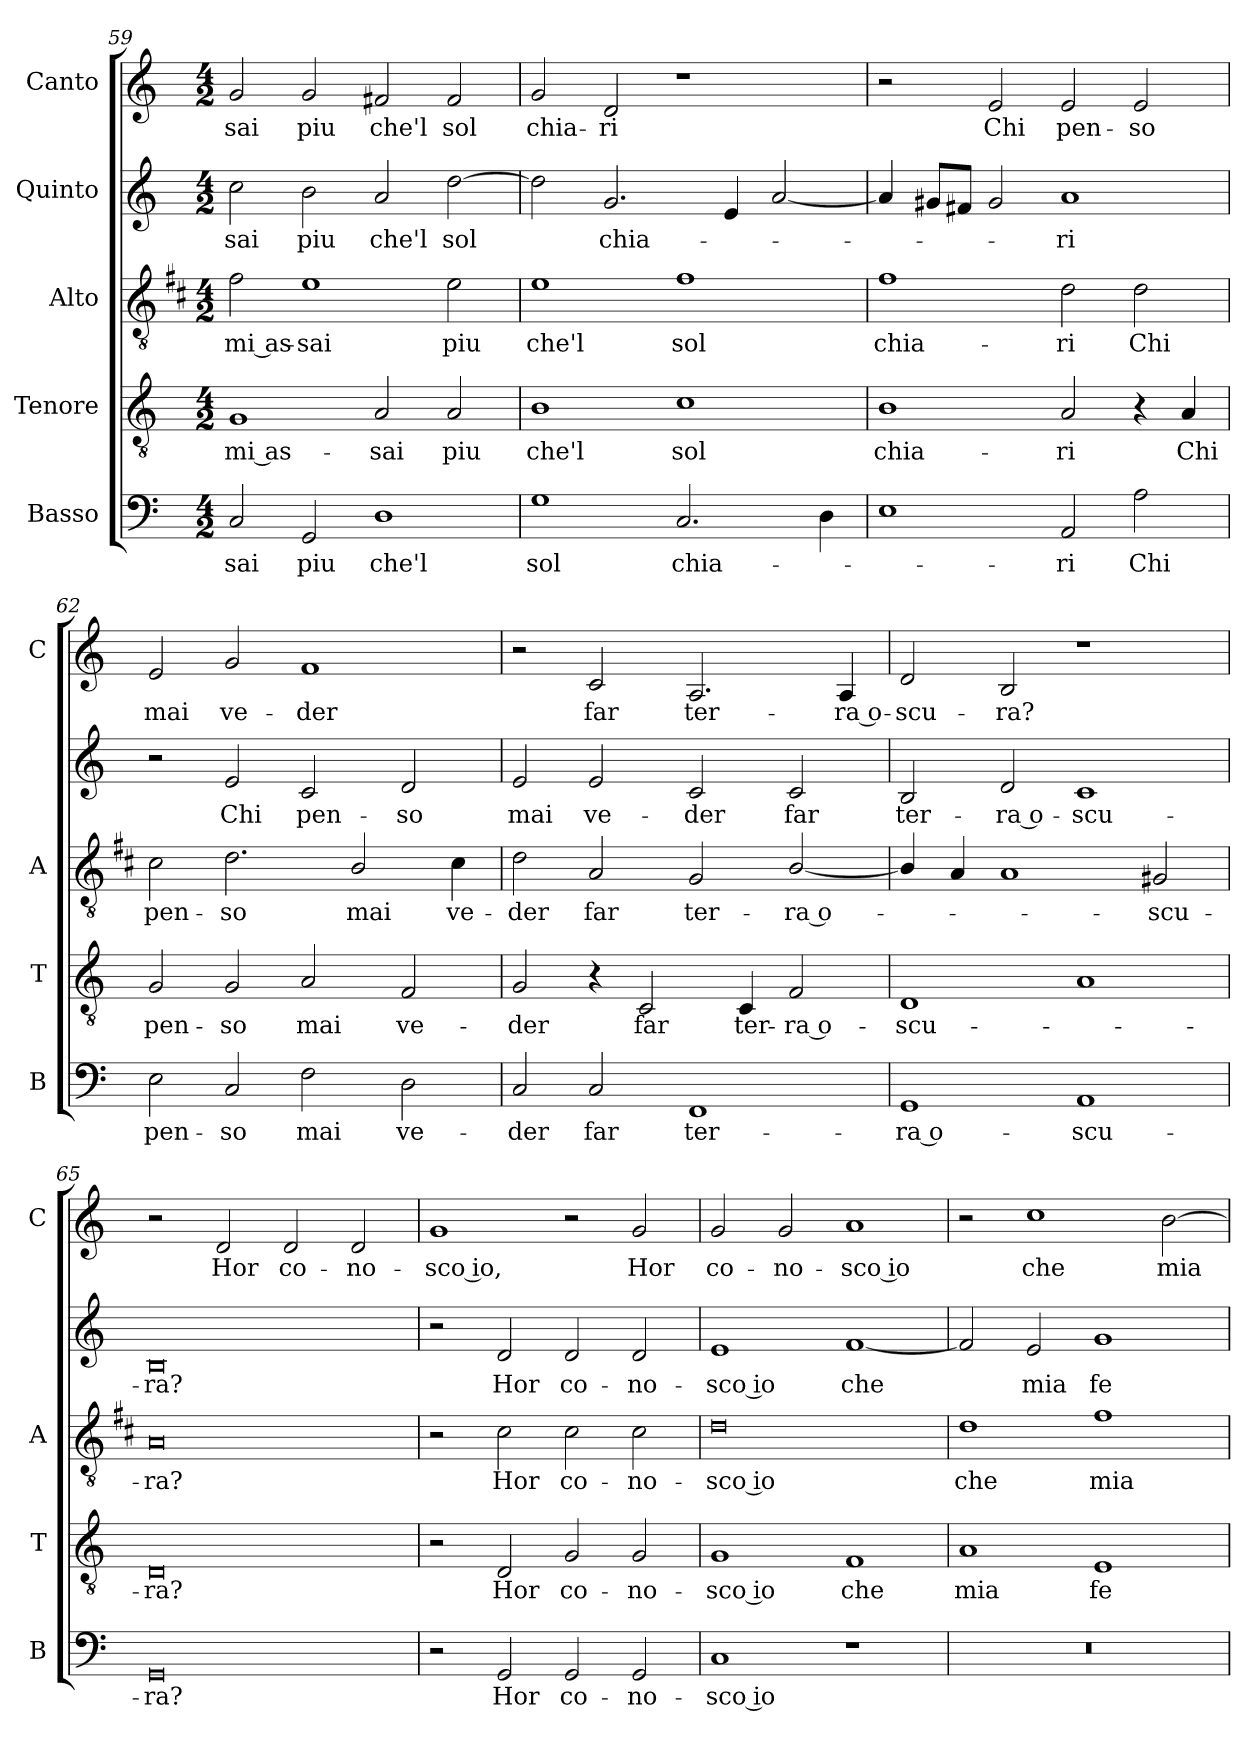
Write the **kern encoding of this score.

**kern	**text	**kern	**text	**kern	**text	**kern	**text	**kern	**text
*part5	*part5	*part4	*part4	*part3	*part3	*part2	*part2	*part1	*part1
*staff5	*staff5	*staff4	*staff4	*staff3	*staff3	*staff2	*staff2	*staff1	*staff1
*I"Basso	*	*I"Tenore	*	*I"Alto	*	*I"Quinto	*	*I"Canto	*
*I'B	*	*I'T	*	*I'A	*	*	*	*I'C	*
*clefF4	*	*clefGv2	*	*clefGv2	*	*clefG2	*	*clefG2	*
*	*	*	*	*ITrd1c2	*	*	*	*	*
*k[]	*	*k[]	*	*k[]	*	*k[]	*	*k[]	*
*C:	*	*C:	*	*C:	*	*C:	*	*C:	*
*M4/2	*	*M4/2	*	*M4/2	*	*M4/2	*	*M4/2	*
=59	=59	=59	=59	=59	=59	=59	=59	=59	=59
!	!LO:LY:b	!	!LO:LY:b	!	!LO:LY:b	!	!LO:LY:b	!	!LO:LY:b
2C/	-sai	1G	-mi as-	2e\	-mi as-	2cc\	-sai	2g/	-sai
!	!LO:LY:b	!	!	!	!LO:LY:b	!	!LO:LY:b	!	!LO:LY:b
2GG/	piu	.	.	1d	-sai	2b\	piu	2g/	piu
!	!LO:LY:b	!	!LO:LY:b	!	!	!	!LO:LY:b	!	!LO:LY:b
1D	che'l	2A/	-sai	.	.	2a/	che'l	2f#X/	che'l
!	!	!	!LO:LY:b	!	!LO:LY:b	!	!LO:LY:b	!	!LO:LY:b
.	.	2A/	piu	2d\	piu	[2dd\	sol	2f#/	sol
=60	=60	=60	=60	=60	=60	=60	=60	=60	=60
!	!LO:LY:b	!	!LO:LY:b	!	!LO:LY:b	!	!	!	!LO:LY:b
1G	sol	1B	che'l	1d	che'l	2dd\]	.	2g/	chia-
!	!	!	!	!	!	!	!LO:LY:b	!	!LO:LY:b
.	.	.	.	.	.	2.g/	chia-	2d/	-ri
!	!LO:LY:b	!	!LO:LY:b	!	!LO:LY:b	!	!	!	!
2.C/	chia-	1c	sol	1e	sol	.	.	1r	.
.	.	.	.	.	.	4e/	.	.	.
.	.	.	.	.	.	[2a/	.	.	.
4D\	.	.	.	.	.	.	.	.	.
=61	=61	=61	=61	=61	=61	=61	=61	=61	=61
!	!	!	!LO:LY:b	!	!LO:LY:b	!	!	!	!
1E	.	1B	chia-	1e	chia-	4a/]	.	2r	.
.	.	.	.	.	.	8g#X/L	.	.	.
.	.	.	.	.	.	8f#X/J	.	.	.
!	!	!	!	!	!	!	!	!	!LO:LY:b
.	.	.	.	.	.	2g#/	.	2e/	Chi
!	!LO:LY:b	!	!LO:LY:b	!	!LO:LY:b	!	!LO:LY:b	!	!LO:LY:b
2AA/	-ri	2A/	-ri	2c\	-ri	1a	-ri	2e/	pen-
!	!LO:LY:b	!	!	!	!LO:LY:b	!	!	!	!LO:LY:b
2A\	Chi	4r	.	2c\	Chi	.	.	2e/	-so
!	!	!	!LO:LY:b	!	!	!	!	!	!
.	.	4A/	Chi	.	.	.	.	.	.
=62	=62	=62	=62	=62	=62	=62	=62	=62	=62
!	!LO:LY:b	!	!LO:LY:b	!	!LO:LY:b	!	!	!	!LO:LY:b
2E\	pen-	2G/	pen-	2B\	pen-	2r	.	2e/	mai
!	!LO:LY:b	!	!LO:LY:b	!	!LO:LY:b	!	!LO:LY:b	!	!LO:LY:b
2C/	-so	2G/	-so	2.c\	-so	2e/	Chi	2g/	ve-
!	!LO:LY:b	!	!LO:LY:b	!	!	!	!LO:LY:b	!	!LO:LY:b
2F\	mai	2A/	mai	.	.	2c/	pen-	1f	-der
!	!	!	!	!	!LO:LY:b	!	!	!	!
.	.	.	.	2A/	mai	.	.	.	.
!	!LO:LY:b	!	!LO:LY:b	!	!	!	!LO:LY:b	!	!
2D\	ve-	2F/	ve-	.	.	2d/	-so	.	.
!	!	!	!	!	!LO:LY:b	!	!	!	!
.	.	.	.	4B\	ve-	.	.	.	.
=63	=63	=63	=63	=63	=63	=63	=63	=63	=63
!	!LO:LY:b	!	!LO:LY:b	!	!LO:LY:b	!	!LO:LY:b	!	!
2C/	-der	2G/	-der	2c\	-der	2e/	mai	2r	.
!	!LO:LY:b	!	!	!	!LO:LY:b	!	!LO:LY:b	!	!LO:LY:b
2C/	far	4r	.	2G/	far	2e/	ve-	2c/	far
!	!	!	!LO:LY:b	!	!	!	!	!	!
.	.	2C/	far	.	.	.	.	.	.
!	!LO:LY:b	!	!	!	!LO:LY:b	!	!LO:LY:b	!	!LO:LY:b
1FF	ter-	.	.	2F/	ter-	2c/	-der	2.A/	ter-
!	!	!	!LO:LY:b	!	!	!	!	!	!
.	.	4C/	ter-	.	.	.	.	.	.
!	!	!	!LO:LY:b	!	!LO:LY:b	!	!LO:LY:b	!	!
.	.	2F/	-ra o-	[2A/	-ra o-	2c/	far	.	.
!	!	!	!	!	!	!	!	!	!LO:LY:b
.	.	.	.	.	.	.	.	4A/	-ra o-
!!LO:LB:g=z
=64	=64	=64	=64	=64	=64	=64	=64	=64	=64
!	!LO:LY:b	!	!LO:LY:b	!	!	!	!LO:LY:b	!	!LO:LY:b
1GG	-ra o-	1D	-scu-	4A/]	.	2B/	ter-	2d/	-scu-
.	.	.	.	4G/	.	.	.	.	.
!	!	!	!	!	!	!	!LO:LY:b	!	!LO:LY:b
.	.	.	.	1G	.	2d/	-ra o-	2B/	-ra?
!	!LO:LY:b	!	!	!	!	!	!LO:LY:b	!	!
1AA	-scu-	1A	.	.	.	1c	-scu-	1r	.
!	!	!	!	!	!LO:LY:b	!	!	!	!
.	.	.	.	2F#X/	-scu-	.	.	.	.
=65	=65	=65	=65	=65	=65	=65	=65	=65	=65
!	!LO:LY:b	!	!LO:LY:b	!	!LO:LY:b	!	!LO:LY:b	!	!
0GG	-ra?	0D	-ra?	0G	-ra?	0B	-ra?	2r	.
!	!	!	!	!	!	!	!	!	!LO:LY:b
.	.	.	.	.	.	.	.	2d/	Hor
!	!	!	!	!	!	!	!	!	!LO:LY:b
.	.	.	.	.	.	.	.	2d/	co-
!	!	!	!	!	!	!	!	!	!LO:LY:b
.	.	.	.	.	.	.	.	2d/	-no-
=66	=66	=66	=66	=66	=66	=66	=66	=66	=66
!	!	!	!	!	!	!	!	!	!LO:LY:b
2r	.	2r	.	2r	.	2r	.	1g	-sco io,
!	!LO:LY:b	!	!LO:LY:b	!	!LO:LY:b	!	!LO:LY:b	!	!
2GG/	Hor	2D/	Hor	2B\	Hor	2d/	Hor	.	.
!	!LO:LY:b	!	!LO:LY:b	!	!LO:LY:b	!	!LO:LY:b	!	!
2GG/	co-	2G/	co-	2B\	co-	2d/	co-	2r	.
!	!LO:LY:b	!	!LO:LY:b	!	!LO:LY:b	!	!LO:LY:b	!	!LO:LY:b
2GG/	-no-	2G/	-no-	2B\	-no-	2d/	-no-	2g/	Hor
=67	=67	=67	=67	=67	=67	=67	=67	=67	=67
!	!LO:LY:b	!	!LO:LY:b	!	!LO:LY:b	!	!LO:LY:b	!	!LO:LY:b
1C	-sco io	1G	-sco io	0c	-sco io	1e	-sco io	2g/	co-
!	!	!	!	!	!	!	!	!	!LO:LY:b
.	.	.	.	.	.	.	.	2g/	-no-
!	!	!	!LO:LY:b	!	!	!	!LO:LY:b	!	!LO:LY:b
1r	.	1F	che	.	.	[1f	che	1a	-sco io
=68	=68	=68	=68	=68	=68	=68	=68	=68	=68
!	!	!	!LO:LY:b	!	!LO:LY:b	!	!	!	!
0r	.	1A	mia	1c	che	2f/]	.	2r	.
!	!	!	!	!	!	!	!LO:LY:b	!	!LO:LY:b
.	.	.	.	.	.	2e/	mia	1cc	che
!	!	!	!LO:LY:b	!	!LO:LY:b	!	!LO:LY:b	!	!
.	.	1E	fe-	1e	mia	1g	fe-	.	.
!	!	!	!	!	!	!	!	!	!LO:LY:b
.	.	.	.	.	.	.	.	[2b\	mia
=	=	=	=	=	=	=	=	=	=
*-	*-	*-	*-	*-	*-	*-	*-	*-	*-
